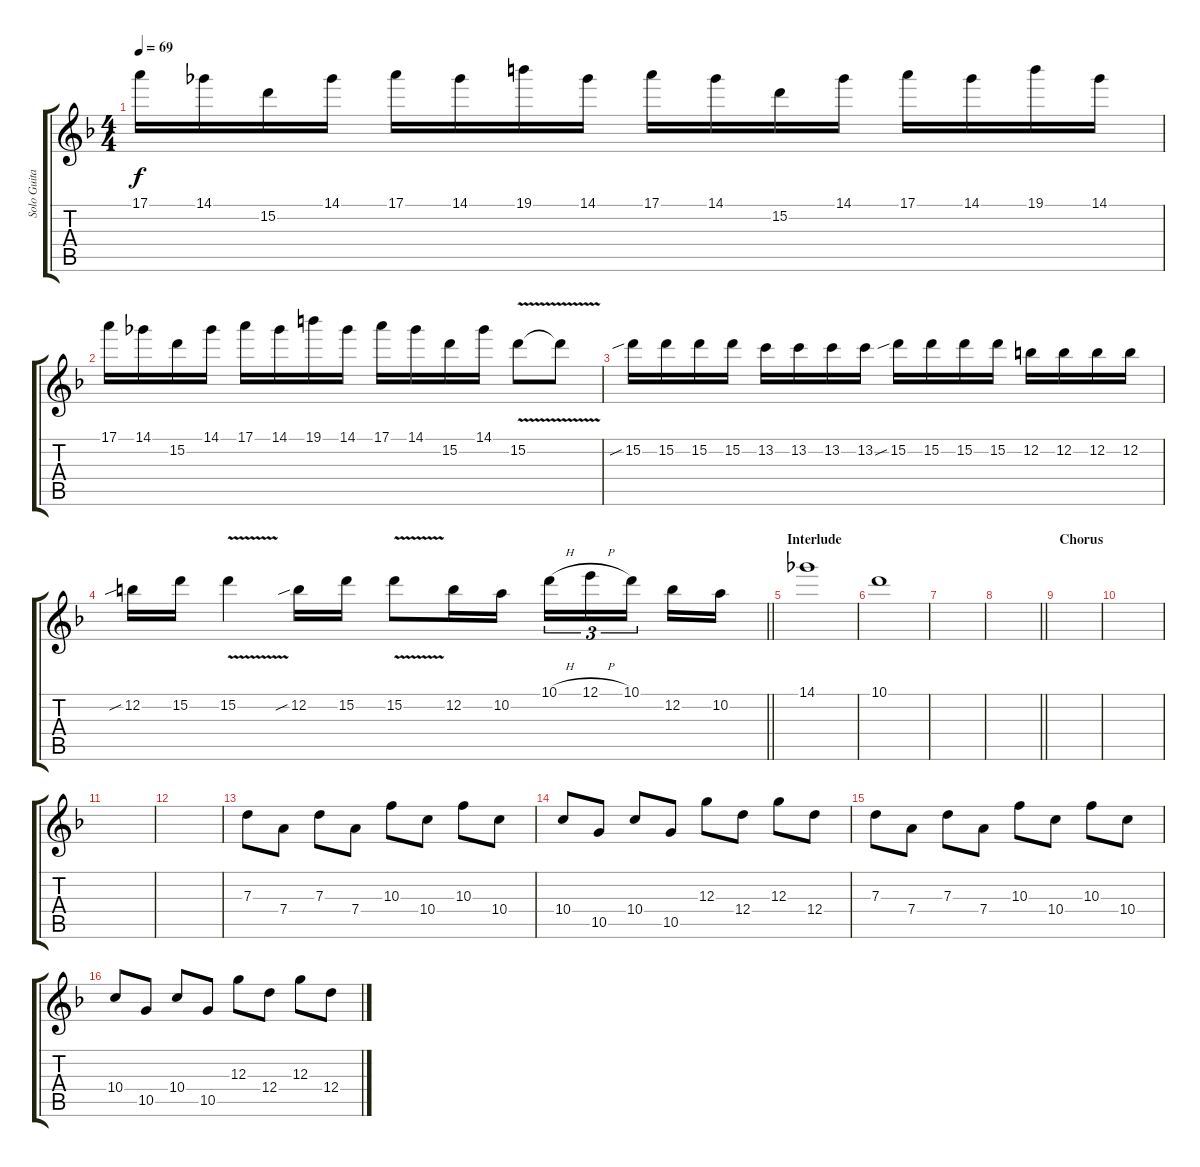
\track ("Solo Guitar " "Solo Guita") {instrument overdrivenguitar}
\staff {score tabs}
\tuning (E4 B3 G3 D3 A2 D2) {hide}
\ts (4 4)
\tempo 69
\clef g2
\ks dminor
17.1.16{dy f} 14.1.16 15.2.16 14.1.16 17.1.16 14.1.16 19.1.16 14.1.16 17.1.16 14.1.16 15.2.16 14.1.16 17.1.16 14.1.16 19.1.16 14.1.16 |
17.1.16 14.1.16 15.2.16 14.1.16 17.1.16 14.1.16 19.1.16 14.1.16 17.1.16 14.1.16 15.2.16 14.1.16 15.2{v}.8 15.2{t}.8 |
15.2{sib}.16 15.2.16 15.2.16 15.2.16 13.2.16 13.2.16 13.2.16 13.2.16 15.2{sib}.16 15.2.16 15.2.16 15.2.16 12.2.16 12.2.16 12.2.16 12.2.16 |
\barLineRight lightlight
12.2{sib}.16 15.2.16 15.2{v}.4 12.2{sib}.16 15.2.16 15.2{v}.8 12.2.16 10.2.16 10.1{h}.16{tu (3 2)} 12.1{h}.16{tu (3 2)} 10.1.16{tu (3 2) beam splitsecondary} 12.2.16 10.2.16 |
\section ("" "Interlude")
14.1.1 |
10.1.1 |
|
\barLineRight lightlight
|
\section ("" "Chorus")
|
|
|
|
7.3.8 7.4.8 7.3.8 7.4.8 10.3.8 10.4.8 10.3.8 10.4.8 |
10.4.8 10.5.8 10.4.8 10.5.8 12.3.8 12.4.8 12.3.8 12.4.8 |
7.3.8 7.4.8 7.3.8 7.4.8 10.3.8 10.4.8 10.3.8 10.4.8 |
10.4.8 10.5.8 10.4.8 10.5.8 12.3.8 12.4.8 12.3.8 12.4.8
